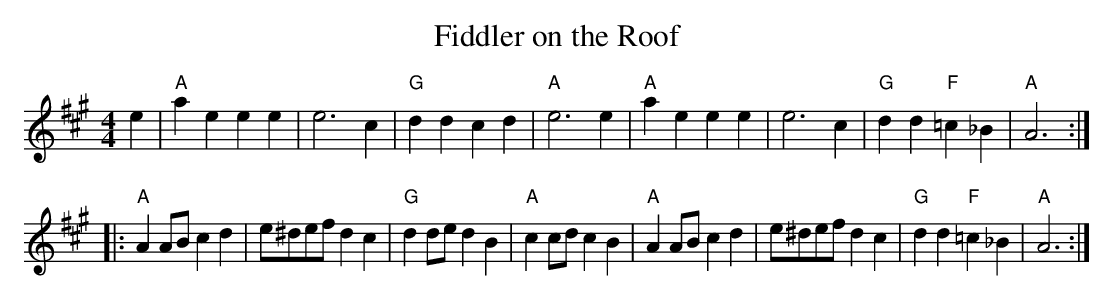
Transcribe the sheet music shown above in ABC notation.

X:1
T: Fiddler on the Roof
M: 4/4
L: 1/4
K: A
e \
| "A"ae ee | e3 c | "G"dd cd | "A"e3 e \
| "A"ae ee | e3 c | "G"dd "F"=c_B | "A"A3 :|
|: "A"AA/B/ cd | e/^d/e/f/ dc | "G"dd/e/ dB | "A"cc/d/ cB\
| "A"AA/B/ cd | e/^d/e/f/ dc | "G"dd "F"=c_B | "A"A3 :|
